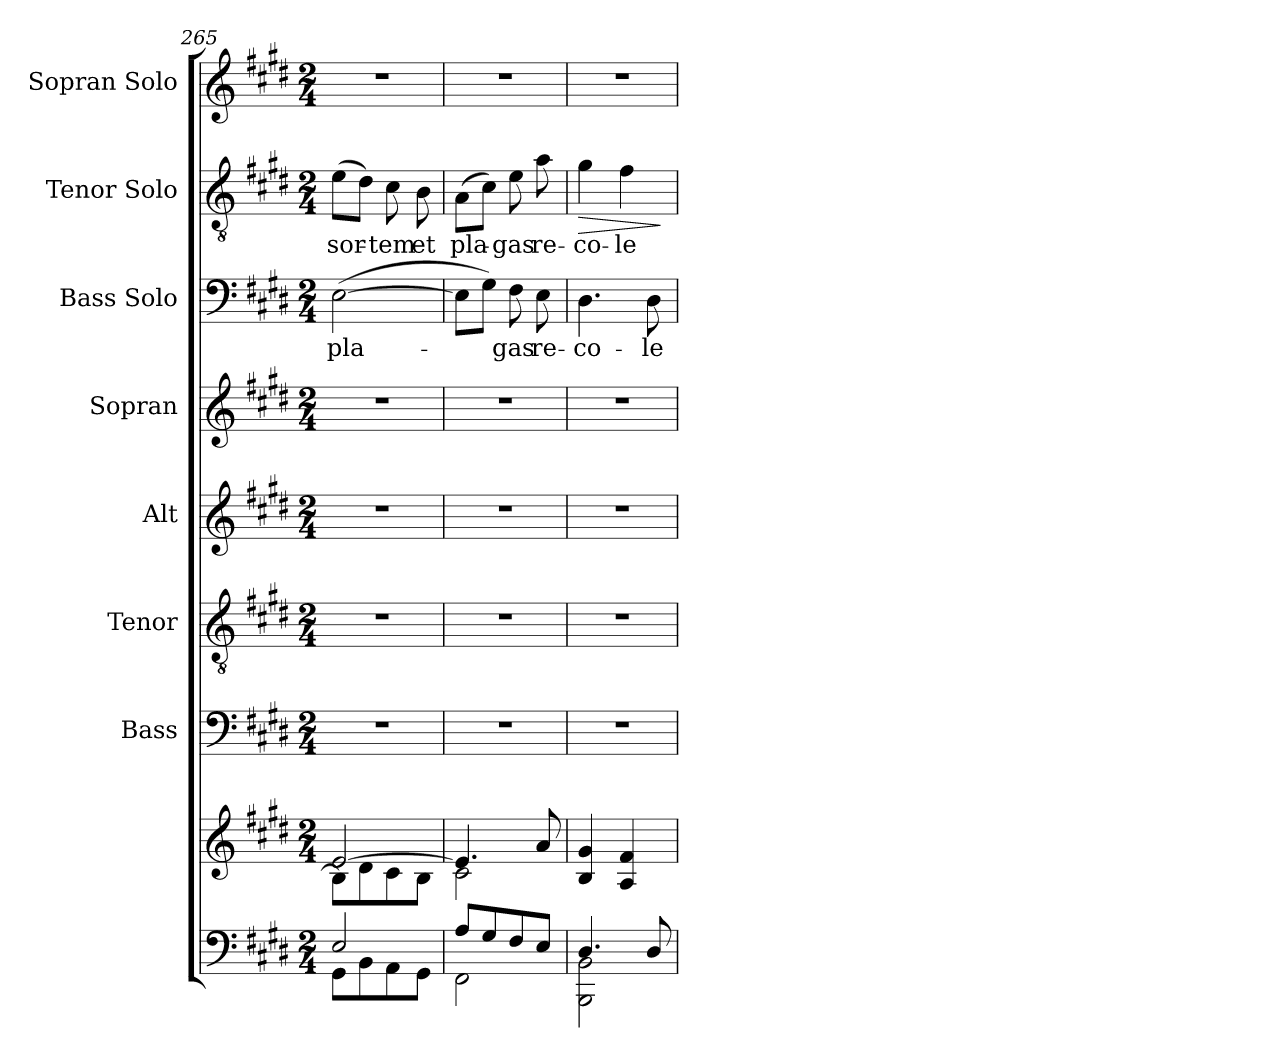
**kern	**kern	**kern	**kern	**kern	**kern	**kern	**text	**kern	**text	**dynam	**kern
*part8	*part8	*part7	*part6	*part5	*part4	*part3	*part3	*part2	*part2	*part2	*part1
*staff9	*staff8	*staff7	*staff6	*staff5	*staff4	*staff3	*staff3	*staff2	*staff2	*staff2	*staff1
*	*	*I"Bass	*I"Tenor	*I"Alt	*I"Sopran	*I"Bass Solo	*	*I"Tenor Solo	*	*	*I"Sopran Solo
*	*	*I'B.	*I'T.	*I'A.	*I'S.	*I'B. Solo	*	*I'T. Solo	*	*	*I'S. Solo
*clefF4	*clefG2	*clefF4	*clefGv2	*clefG2	*clefG2	*clefF4	*	*clefGv2	*	*	*clefG2
*k[f#c#g#d#]	*k[f#c#g#d#]	*k[f#c#g#d#]	*k[f#c#g#d#]	*k[f#c#g#d#]	*k[f#c#g#d#]	*k[f#c#g#d#]	*	*k[f#c#g#d#]	*	*	*k[f#c#g#d#]
*E:	*E:	*E:	*E:	*E:	*E:	*E:	*	*E:	*	*	*E:
*M2/4	*M2/4	*M2/4	*M2/4	*M2/4	*M2/4	*M2/4	*	*M2/4	*	*	*M2/4
=265	=265	=265	=265	=265	=265	=265	=265	=265	=265	=265	=265
*^	*^	*	*	*	*	*	*	*	*	*	*
!	!	!	!	!	!	!	!	!	!LO:LY:b	!	!LO:LY:b	!	!
2E/	8GG#\L	[>2e/	8B\L]	2r	2r	2r	2r	(>[2E\	pla-	(>8e\L	-sor-	.	2r
.	8BB\	.	8d#\	.	.	.	.	.	.	8d#\J)	.	.	.
!	!	!	!	!	!	!	!	!	!	!	!LO:LY:b	!	!
.	8AA\	.	8c#\	.	.	.	.	.	.	8c#\	-tem	.	.
!	!	!	!	!	!	!	!	!	!	!	!LO:LY:b	!	!
.	8GG#\J	.	8B\J	.	.	.	.	.	.	8B\	et	.	.
!!LO:LB:g=z
=266	=266	=266	=266	=266	=266	=266	=266	=266	=266	=266	=266	=266	=266
!	!	!	!	!	!	!	!	!	!	!	!LO:LY:b	!	!
8A/L	2FF#\	4.e/]	2c#\	2r	2r	2r	2r	8E\L]	.	(>8A\L	pla-	.	2r
8G#/	.	.	.	.	.	.	.	8G#\J)	.	8c#\J)	.	.	.
!	!	!	!	!	!	!	!	!	!LO:LY:b	!	!LO:LY:b	!	!
8F#/	.	.	.	.	.	.	.	8F#\	-gas	8e\	-gas	.	.
!	!	!	!	!	!	!	!	!	!LO:LY:b	!	!LO:LY:b	!	!
8E/J	.	8a/	.	.	.	.	.	8E\	re-	8a\	re-	.	.
*	*	*v	*v	*	*	*	*	*	*	*	*	*	*
=267	=267	=267	=267	=267	=267	=267	=267	=267	=267	=267	=267	=267
!	!	!	!	!	!	!	!	!LO:LY:b	!	!LO:LY:b	!LO:HP:b	!
4.D#/	2BBB\ 2BB\	4B/ 4g#/	2r	2r	2r	2r	4.D#\	-co-	4g#\	-co-	>	2r
!	!	!	!	!	!	!	!	!	!	!LO:LY:b	!	!
.	.	4A/ 4f#/	.	.	.	.	.	.	4f#\	-le-	.	.
!	!	!	!	!	!	!	!	!LO:LY:b	!	!	!	!
8D#/	.	.	.	.	.	.	8D#\	-le-	.	.	.	.
*v	*v	*	*	*	*	*	*	*	*	*	*	*
.	.	.	.	.	.	.	.	.	.	]	.
=	=	=	=	=	=	=	=	=	=	=	=
*-	*-	*-	*-	*-	*-	*-	*-	*-	*-	*-	*-
